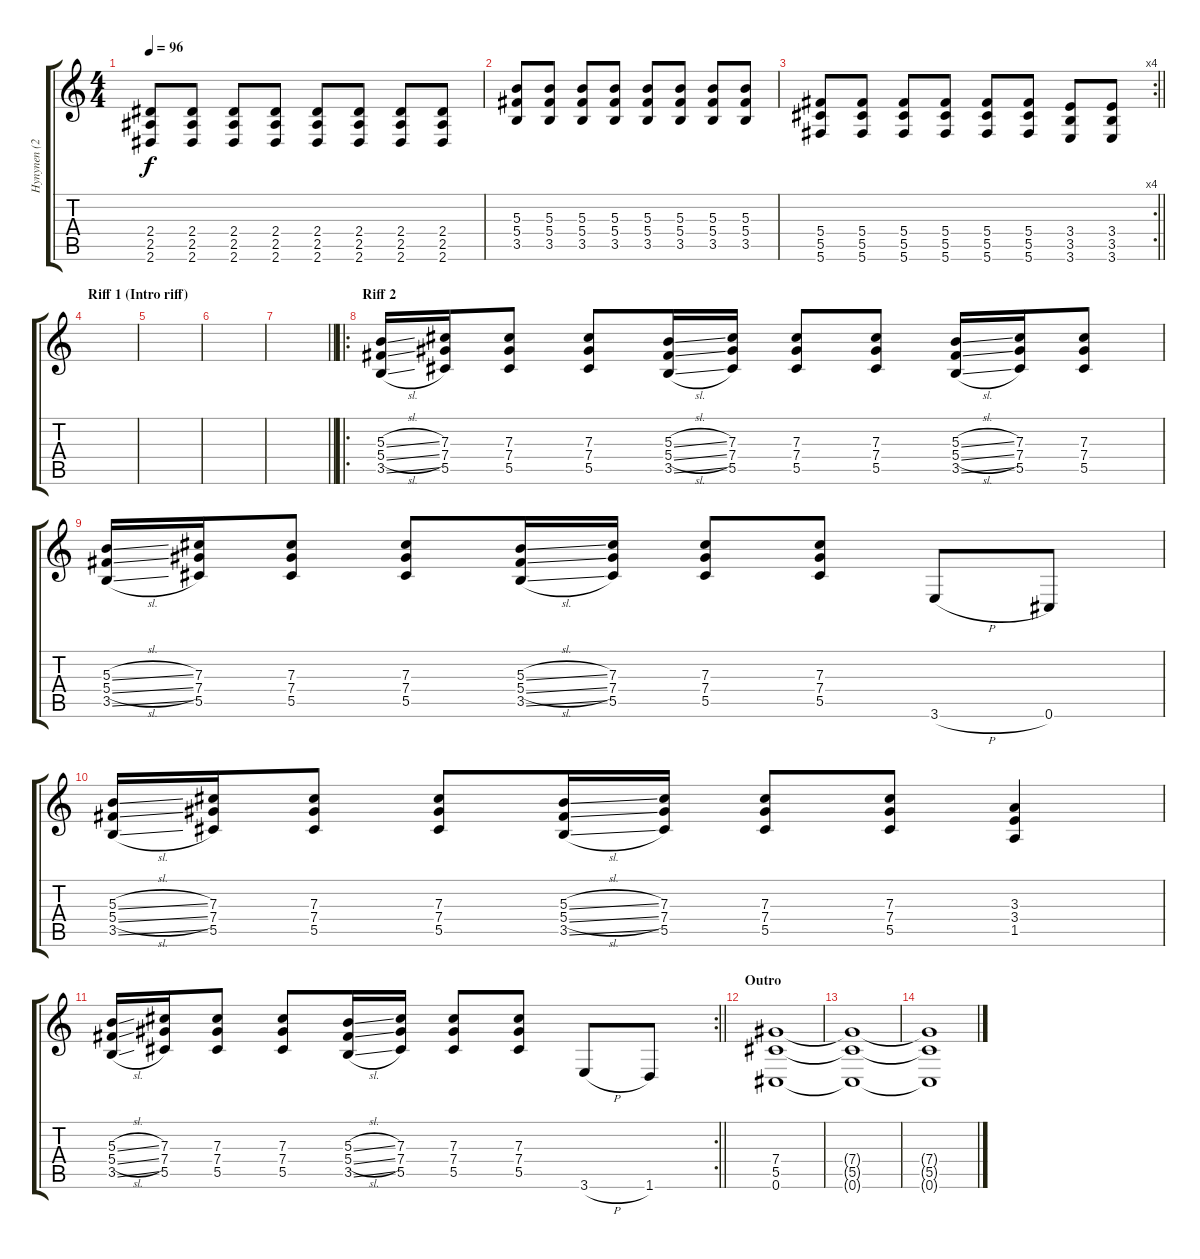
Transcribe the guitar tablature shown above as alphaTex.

\track ("Hynynen (2.Gtr)" "Hynynen (2") {instrument overdrivenguitar}
\staff {score tabs}
\tuning (Eb4 Bb3 Gb3 Db3 Ab2 Db2) {hide}
\ts (4 4)
\tempo 96
\clef g2
\ks c
(2.4 2.5 2.6).8{dy f} (2.4 2.5 2.6).8 (2.4 2.5 2.6).8 (2.4 2.5 2.6).8 (2.4 2.5 2.6).8 (2.4 2.5 2.6).8 (2.4 2.5 2.6).8 (2.4 2.5 2.6).8 |
(5.3 5.4 3.5).8 (5.3 5.4 3.5).8 (5.3 5.4 3.5).8 (5.3 5.4 3.5).8 (5.3 5.4 3.5).8 (5.3 5.4 3.5).8 (5.3 5.4 3.5).8 (5.3 5.4 3.5).8 |
\rc 4
\barLineRight lightlight
(5.4 5.5 5.6).8 (5.4 5.5 5.6).8 (5.4 5.5 5.6).8 (5.4 5.5 5.6).8 (5.4 5.5 5.6).8 (5.4 5.5 5.6).8 (3.4 3.5 3.6).8 (3.4 3.5 3.6).8 |
\section ("" "Riff 1 (Intro riff)")
|
|
|
\barLineRight lightlight
|
\ro
\section ("" "Riff 2")
(5.3{sl} 5.4{sl} 3.5{sl}).16 (7.3 7.4 5.5).16 (7.3 7.4 5.5).8 (7.3 7.4 5.5).8 (5.3{sl} 5.4{sl} 3.5{sl}).16 (7.3 7.4 5.5).16 (7.3 7.4 5.5).8 (7.3 7.4 5.5).8 (5.3{sl} 5.4{sl} 3.5{sl}).16 (7.3 7.4 5.5).16 (7.3 7.4 5.5).8 |
(5.3{sl} 5.4{sl} 3.5{sl}).16 (7.3 7.4 5.5).16 (7.3 7.4 5.5).8 (7.3 7.4 5.5).8 (5.3{sl} 5.4{sl} 3.5{sl}).16 (7.3 7.4 5.5).16 (7.3 7.4 5.5).8 (7.3 7.4 5.5).8 3.6{h}.8 0.6.8 |
(5.3{sl} 5.4{sl} 3.5{sl}).16 (7.3 7.4 5.5).16 (7.3 7.4 5.5).8 (7.3 7.4 5.5).8 (5.3{sl} 5.4{sl} 3.5{sl}).16 (7.3 7.4 5.5).16 (7.3 7.4 5.5).8 (7.3 7.4 5.5).8 (3.3 3.4 1.5).4 |
\rc 2
\barLineRight lightlight
(5.3{sl} 5.4{sl} 3.5{sl}).16 (7.3 7.4 5.5).16 (7.3 7.4 5.5).8 (7.3 7.4 5.5).8 (5.3{sl} 5.4{sl} 3.5{sl}).16 (7.3 7.4 5.5).16 (7.3 7.4 5.5).8 (7.3 7.4 5.5).8 3.6{h}.8 1.6.8 |
\section ("" "Outro")
(7.4 5.5 0.6).1 |
(7.4{t} 5.5{t} 0.6{t}).1 |
(7.4{t} 5.5{t} 0.6{t}).1
